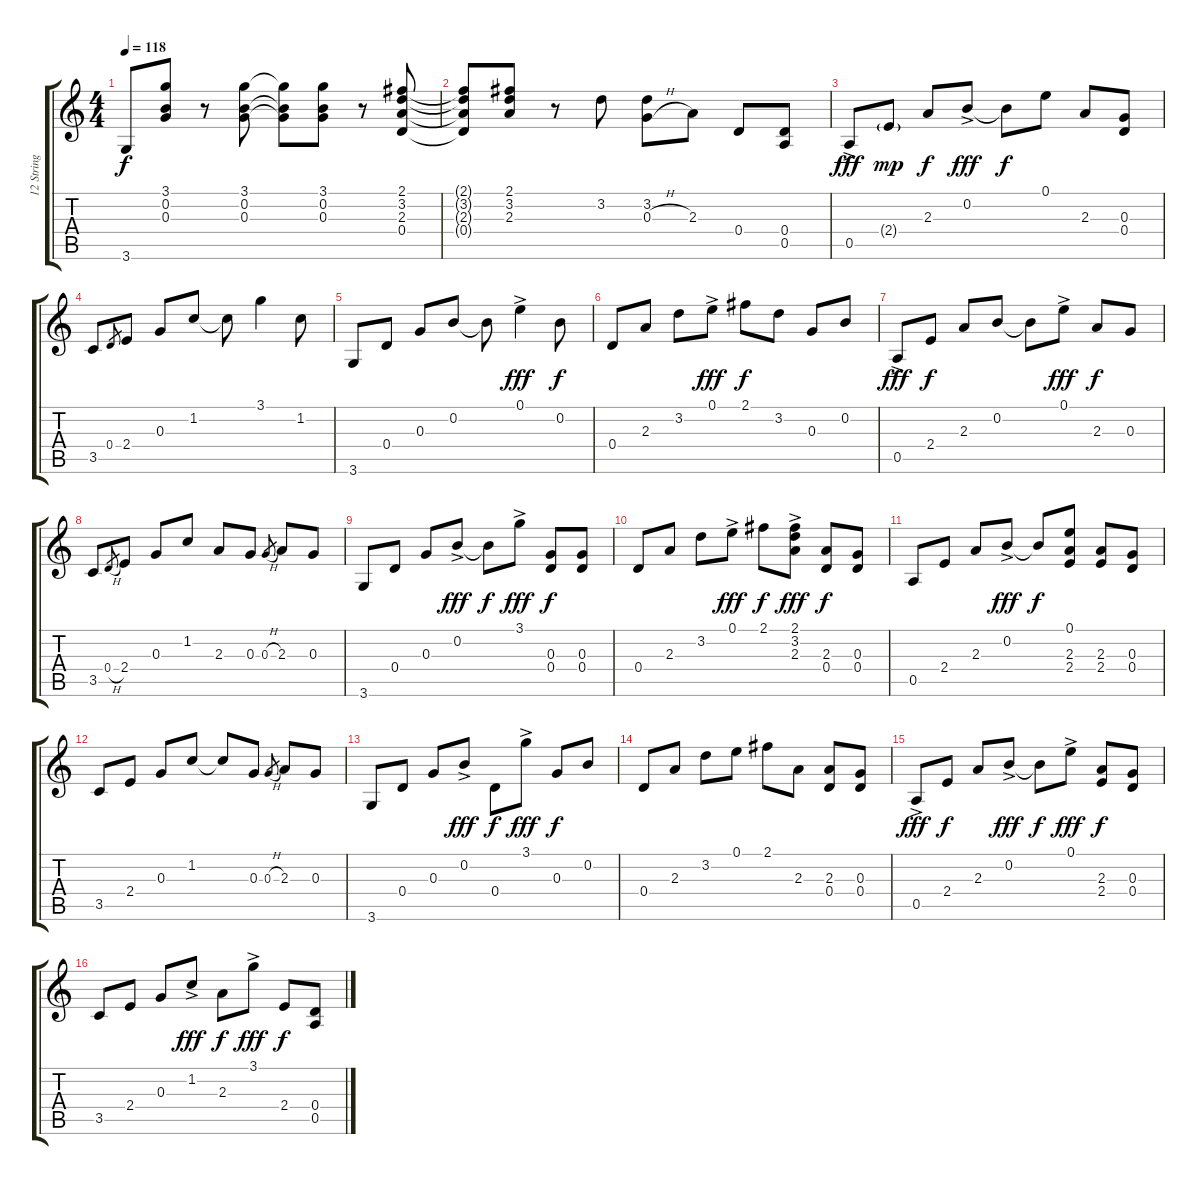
\track ("12 String Acoustic" "12 String ") {instrument acousticguitarsteel}
\staff {score tabs}
\tuning (E4 B3 G3 D3 A2 E2) {hide}
\ts (4 4)
\tempo 118
\clef g2
\ks c
3.6.8{dy f} (3.1 0.2 0.3).8 r.8 (3.1 0.2 0.3).8 (3.1{t} 0.2{t} 0.3{t}).8 (3.1 0.2 0.3).8 r.8 (2.1 3.2 2.3 0.4).8 |
(2.1{t} 3.2{t} 2.3{t} 0.4{t}).8 (2.1 3.2 2.3).8 r.8 3.2.8 (3.2 0.3{h}).8 2.3.8 0.4.8 (0.4 0.5).8 |
0.5{ac}.8{dy fff} 2.4{g}.8{dy mp} 2.3.8{dy f} 0.2{ac}.8{dy fff} 0.2{t}.8{dy f} 0.1.8 2.3.8 (0.3 0.4).8 |
3.5.8 0.4.8{gr} 2.4.8 0.3.8 1.2.8 1.2{t}.8 3.1.4 1.2.8 |
3.6.8 0.4.8 0.3.8 0.2.8 0.2{t}.8 0.1{ac}.4{dy fff} 0.2.8{dy f} |
0.4.8 2.3.8 3.2.8 0.1{ac}.8{dy fff} 2.1.8{dy f} 3.2.8 0.3.8 0.2.8 |
0.5{ac}.8{dy fff} 2.4.8{dy f} 2.3.8 0.2.8 0.2{t}.8 0.1{ac}.8{dy fff} 2.3.8{dy f} 0.3.8 |
3.5.8 0.4{h}.8{gr} 2.4.8 0.3.8 1.2.8 2.3.8 0.3.8 0.3{h}.8{gr} 2.3.8 0.3.8 |
3.6.8 0.4.8 0.3.8 0.2{ac}.8{dy fff} 0.2{t}.8{dy f} 3.1{ac}.8{dy fff} (0.3 0.4).8{dy f} (0.3 0.4).8 |
0.4.8 2.3.8 3.2.8 0.1{ac}.8{dy fff} 2.1.8{dy f} (2.1{ac} 3.2{ac} 2.3{ac}).8{dy fff} (2.3 0.4).8{dy f} (0.3 0.4).8 |
0.5.8 2.4.8 2.3.8 0.2{ac}.8{dy fff} 0.2{t}.8{dy f} (0.1 2.3 2.4).8 (2.3 2.4).8 (0.3 0.4).8 |
3.5.8 2.4.8 0.3.8 1.2.8 1.2{t}.8 0.3.8 0.3{h}.8{gr} 2.3.8 0.3.8 |
3.6.8 0.4.8 0.3.8 0.2{ac}.8{dy fff} 0.4.8{dy f} 3.1{ac}.8{dy fff} 0.3.8{dy f} 0.2.8 |
0.4.8 2.3.8 3.2.8 0.1.8 2.1.8 2.3.8 (2.3 0.4).8 (0.3 0.4).8 |
0.5{ac}.8{dy fff} 2.4.8{dy f} 2.3.8 0.2{ac}.8{dy fff} 0.2{t}.8{dy f} 0.1{ac}.8{dy fff} (2.3 2.4).8{dy f} (0.3 0.4).8 |
3.5.8 2.4.8 0.3.8 1.2{ac}.8{dy fff} 2.3.8{dy f} 3.1{ac}.8{dy fff} 2.4.8{dy f} (0.4 0.5).8
